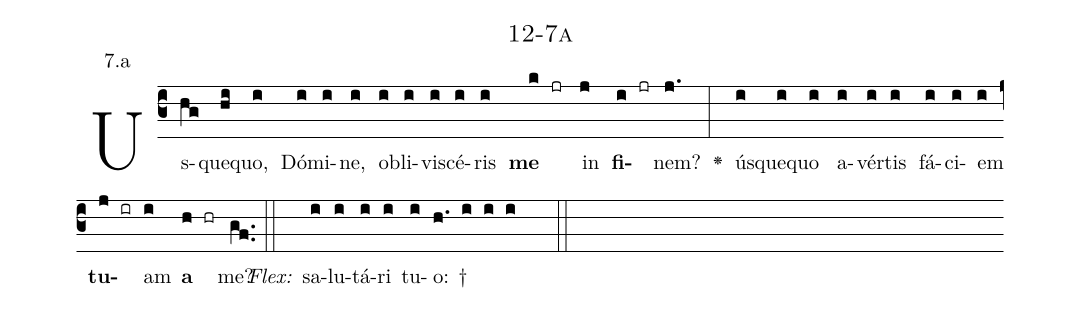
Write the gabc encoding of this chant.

name: 12-7a;
annotation: 7.a;
%%
(c3)Us(hg)que(hi)quo,(i) Dó(i)mi(i)ne,(i) ob(i)li(i)vi(i)scé(i)ris(i) <b>me</b>(k jr) in(j) <b>fi</b>(i jr)nem?(j.) <v>\greheightstar</v>(:) ús(i)que(i)quo(i) a(i)vér(i)tis(i) fá(i)ci(i)em(i) <b>tu</b>(j ir)am(i) <b>a</b>(h hr) me?(gf..) (::)
<i>Flex:</i>()  sa(i)lu(i)tá(i)ri(i) tu(i)o: †(h. i i i  ::)

%E(i) u(i) o(j) u(i) a(h) e.(gf..) (::)
